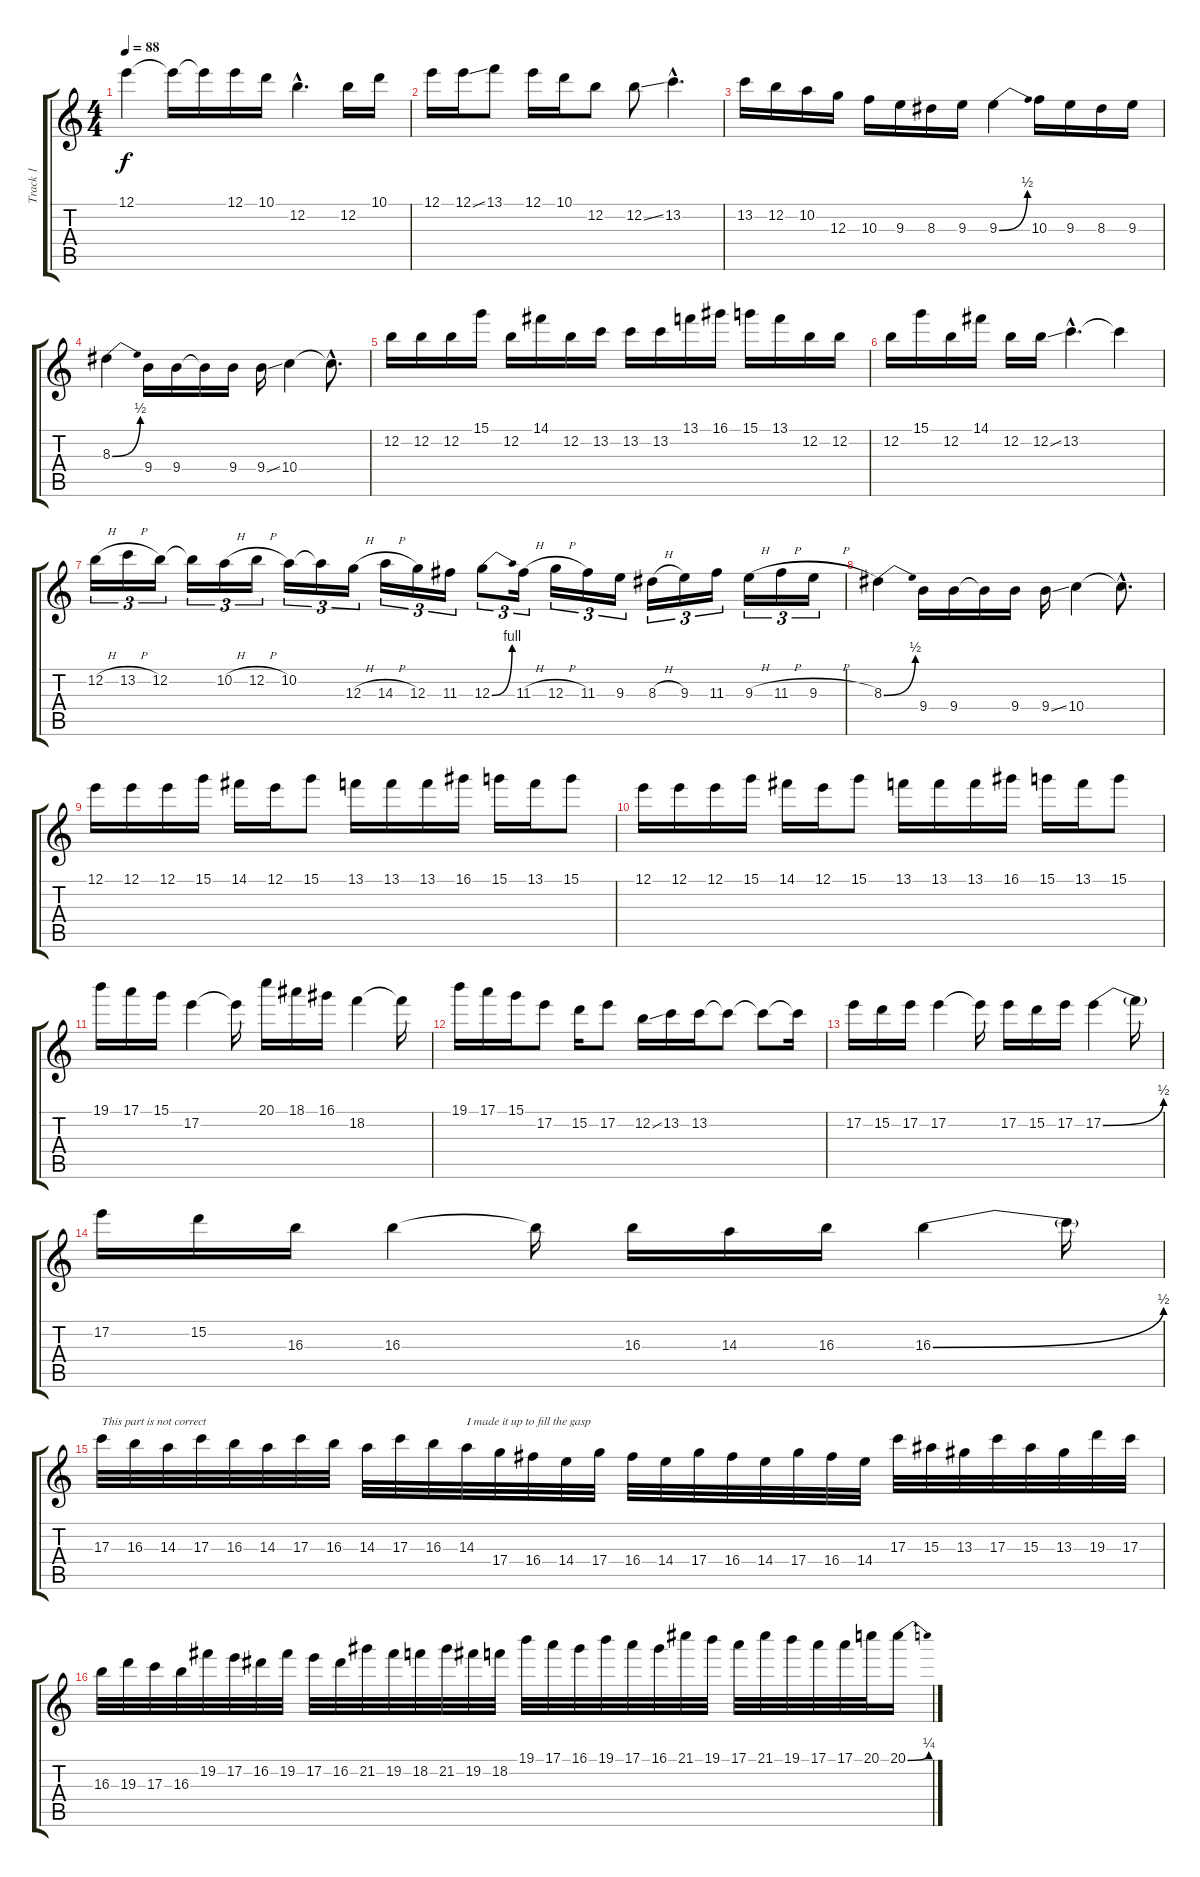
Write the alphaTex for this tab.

\track ("Track 1" "Track 1") {instrument overdrivenguitar}
\staff {score tabs}
\tuning (E4 B3 G3 D3 A2 E2) {hide}
\ts (4 4)
\tempo 88
\clef g2
\ks c
12.1.4{dy f} 12.1{t}.16 12.1{t}.16 12.1.16 10.1.16 12.2{hac}.4{d} 12.2.16 10.1.16 |
12.1.16 12.1{ss}.16 13.1.8 12.1.16 10.1.16 12.2.8 12.2{ss}.8 13.2{hac}.4{d} |
13.2.16 12.2.16 10.2.16 12.3.16 10.3.16 9.3.16 8.3.16 9.3.16 9.3{be (bend 0 0 60 2)}.4 10.3.16 9.3.16 8.3.16 9.3.16 |
8.3{be (bend 0 0 60 2)}.4 9.4.16 9.4.16 9.4{t}.16 9.4.16 9.4{ss}.16 10.4.4 10.4{hac t}.8{d} |
12.2.16 12.2.16 12.2.16 15.1.16 12.2.16 14.1.16 12.2.16 13.2.16 13.2.16 13.2.16 13.1.16 16.1.16 15.1.16 13.1.16 12.2.16 12.2.16 |
12.2.16 15.1.16 12.2.16 14.1.16 12.2.16 12.2{ss}.16 13.2{hac}.4{d} 13.2{t}.4 |
12.2{h}.16{tu (3 2)} 13.2{h}.16{tu (3 2)} 12.2.16{tu (3 2)} 12.2{t}.16{tu (3 2)} 10.2{h}.16{tu (3 2)} 12.2{h}.16{tu (3 2)} 10.2.16{tu (3 2)} 10.2{t}.16{tu (3 2)} 12.3{h}.16{tu (3 2)} 14.3{h}.16{tu (3 2)} 12.3.16{tu (3 2)} 11.3.16{tu (3 2)} 12.3{be (bend 0 0 60 4)}.8{tu (3 2)} 11.3{h}.16{tu (3 2)} 12.3{h}.16{tu (3 2)} 11.3.16{tu (3 2)} 9.3.16{tu (3 2)} 8.3{h}.16{tu (3 2)} 9.3.16{tu (3 2)} 11.3.16{tu (3 2)} 9.3{h}.16{tu (3 2)} 11.3{h}.16{tu (3 2)} 9.3{h}.16{tu (3 2)} |
8.3{be (bend 0 0 60 2)}.4 9.4.16 9.4.16 9.4{t}.16 9.4.16 9.4{ss}.16 10.4.4 10.4{hac t}.8{d} |
12.1.16 12.1.16 12.1.16 15.1.16 14.1.16 12.1.16 15.1.8 13.1.16 13.1.16 13.1.16 16.1.16 15.1.16 13.1.16 15.1.8 |
12.1.16 12.1.16 12.1.16 15.1.16 14.1.16 12.1.16 15.1.8 13.1.16 13.1.16 13.1.16 16.1.16 15.1.16 13.1.16 15.1.8 |
19.1.16 17.1.16 15.1.16 17.2.4 17.2{t}.16 20.1.16 18.1.16 16.1.16 18.2.4 18.2{t}.16 |
19.1.16 17.1.16 15.1.16 17.2.8 15.2.16 17.2.8 12.2{ss}.16 13.2.16 13.2.16 13.2{t}.8 13.2{t}.8 13.2{t}.16 |
17.2.16 15.2.16 17.2.16 17.2.4 17.2{t}.16 17.2.16 15.2.16 17.2.16 17.2{be (bend 0 0 60 2)}.4 17.2{t}.16 |
17.2.16 15.2.16 16.3.16 16.3.4 16.3{t}.16 16.3.16 14.3.16 16.3.16 16.3{be (bend 0 0 60 2)}.4 16.3{t}.16 |
17.3.32{txt "This part is not correct"} 16.3.32 14.3.32 17.3.32 16.3.32 14.3.32 17.3.32 16.3.32 14.3.32 17.3.32 16.3.32 14.3.32{txt "I made it up to fill the gasp"} 17.4.32 16.4.32 14.4.32 17.4.32 16.4.32 14.4.32 17.4.32 16.4.32 14.4.32 17.4.32 16.4.32 14.4.32 17.3.32 15.3.32 13.3.32 17.3.32 15.3.32 13.3.32 19.3.32 17.3.32 |
16.3.32 19.3.32 17.3.32 16.3.32 19.2.32 17.2.32 16.2.32 19.2.32 17.2.32 16.2.32 21.2.32 19.2.32 18.2.32 21.2.32 19.2.32 18.2.32 19.1.32 17.1.32 16.1.32 19.1.32 17.1.32 16.1.32 21.1.32 19.1.32 17.1.32 21.1.32 19.1.32 17.1.32 17.1.32 20.1.32 20.1{be (bend 0 0 60 1)}.16
